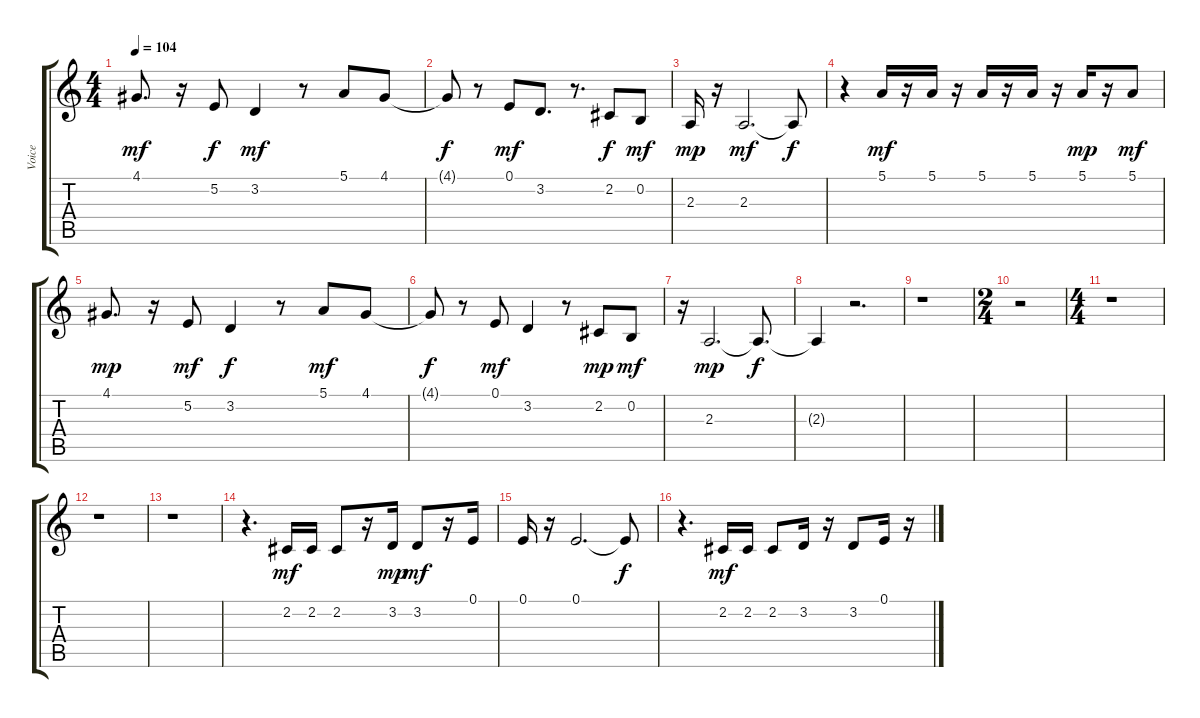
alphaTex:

\track ("Voice" "Voice") {instrument clarinet}
\staff {score tabs}
\tuning (E4 B3 G3 D3 A2 E2) {hide}
\ts (4 4)
\tempo 104
\clef g2
\ks c
4.1.8{d dy mf} r.16 5.2.8{dy f} 3.2.4{dy mf} r.8 5.1.8 4.1.8 |
4.1{t}.8{dy f} r.8 0.1.8{dy mf} 3.2.8{d} r.8{d} 2.2.8{dy f} 0.2.8{dy mf} |
2.3.16{dy mp} r.16 2.3.2{d dy mf} 2.3{t}.8{dy f} |
r.4 5.1.16{dy mf} r.16 5.1.16 r.16 5.1.16 r.16 5.1.16 r.16 5.1.16{dy mp} r.16 5.1.8{dy mf} |
4.1.8{d dy mp} r.16 5.2.8{dy mf} 3.2.4{dy f} r.8 5.1.8{dy mf} 4.1.8 |
4.1{t}.8{dy f} r.8 0.1.8{dy mf} 3.2.4 r.8 2.2.8{dy mp} 0.2.8{dy mf} |
r.16 2.3.2{d dy mp} 2.3{t}.8{d dy f} |
2.3{t}.4 r.2{d} |
r.1 |
\ts (2 4)
r.2 |
\ts (4 4)
r.1 |
r.1 |
r.1 |
r.4{d} 2.2.16{dy mf} 2.2.16 2.2.8 r.16 3.2.16{dy mp} 3.2.8{dy mf} r.16 0.1.16 |
0.1.16 r.16 0.1.2{d} 0.1{t}.8{dy f} |
r.4{d} 2.2.16{dy mf} 2.2.16 2.2.8 3.2.16 r.16 3.2.8 0.1.16 r.16
